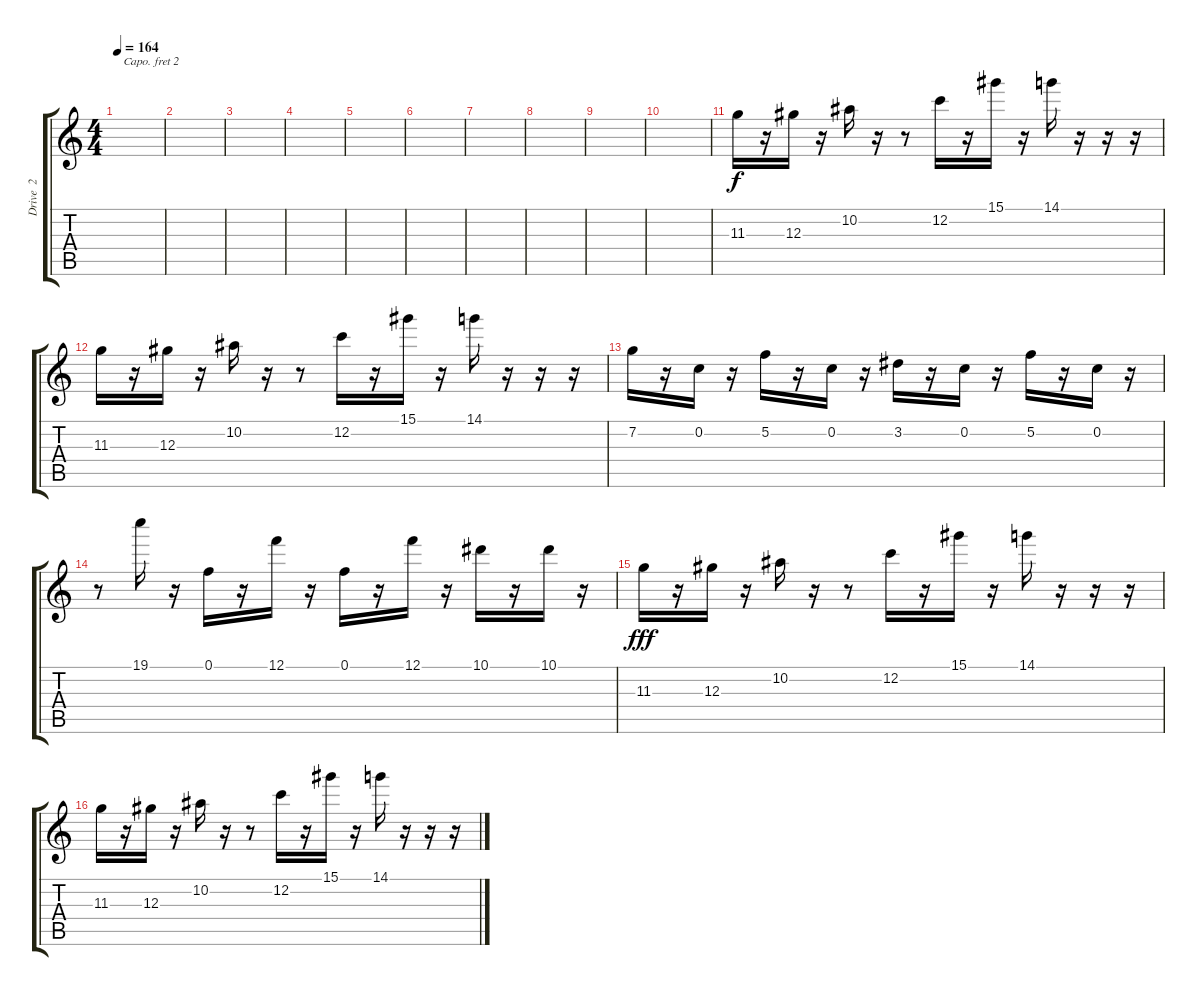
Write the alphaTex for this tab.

\track ("Drive  2" "Drive  2") {instrument overdrivenguitar}
\staff {score tabs}
\capo 2
\tuning (Eb4 Bb3 Gb3 Db3 Ab2 Eb2) {hide}
\ts (4 4)
\tempo 164
\clef g2
\ks c
|
|
|
|
|
|
|
|
|
|
11.3.16 r.16 12.3.16 r.16 10.2.16 r.16 r.8 12.2.16 r.16 15.1.16 r.16 14.1.16 r.16 r.16 r.16 |
11.3.16 r.16 12.3.16 r.16 10.2.16 r.16 r.8 12.2.16 r.16 15.1.16 r.16 14.1.16 r.16 r.16 r.16 |
7.2.16 r.16 0.2.16 r.16 5.2.16 r.16 0.2.16 r.16 3.2.16 r.16 0.2.16 r.16 5.2.16 r.16 0.2.16 r.16 |
r.8 19.1.16 r.16 0.1.16 r.16 12.1.16 r.16 0.1.16 r.16 12.1.16 r.16 10.1.16 r.16 10.1.16{dy f} r.16 |
11.3.16{dy fff} r.16 12.3.16 r.16 10.2.16 r.16 r.8 12.2.16 r.16 15.1.16 r.16 14.1.16 r.16 r.16 r.16 |
11.3.16 r.16 12.3.16 r.16 10.2.16 r.16 r.8 12.2.16 r.16 15.1.16 r.16 14.1.16 r.16 r.16 r.16
